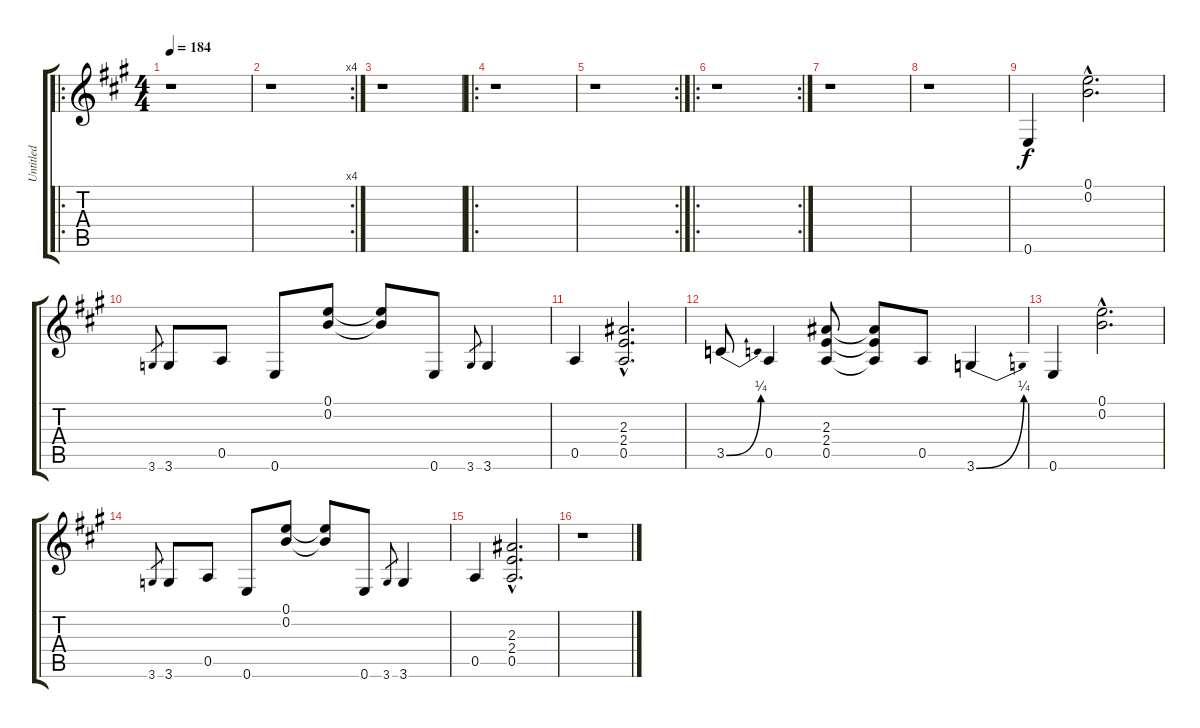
\track ("Untitled" "Untitled") {instrument distortionguitar}
\staff {score tabs}
\tuning (E4 B3 Ab3 D3 A2 E2) {hide}
\ro
\ts (4 4)
\tempo 184
\clef g2
\ks a
r.1{dy f} |
\rc 4
r.1 |
r.1 |
\ro
r.1 |
\rc 2
r.1 |
\ro
\rc 2
r.1 |
r.1 |
r.1 |
0.6.4 (0.1{hac} 0.2{hac}).2{d} |
3.6.8{gr} 3.6.8 0.5.8 0.6.8 (0.1 0.2).8 (0.1{t} 0.2{t}).8 0.6.8 3.6.8{gr} 3.6.4 |
0.5.4 (2.3{hac} 2.4{hac} 0.5{hac}).2{d} |
3.5{be (bend 0 0 60 1)}.8 0.5.4 (2.3 2.4 0.5).8 (2.3{t} 2.4{t} 0.5{t}).8 0.5.8 3.6{be (bend 0 0 60 1)}.4 |
0.6.4 (0.1{hac} 0.2{hac}).2{d} |
3.6.8{gr} 3.6.8 0.5.8 0.6.8 (0.1 0.2).8 (0.1{t} 0.2{t}).8 0.6.8 3.6.8{gr} 3.6.4 |
0.5.4 (2.3{hac} 2.4{hac} 0.5{hac}).2{d} |
r.1
